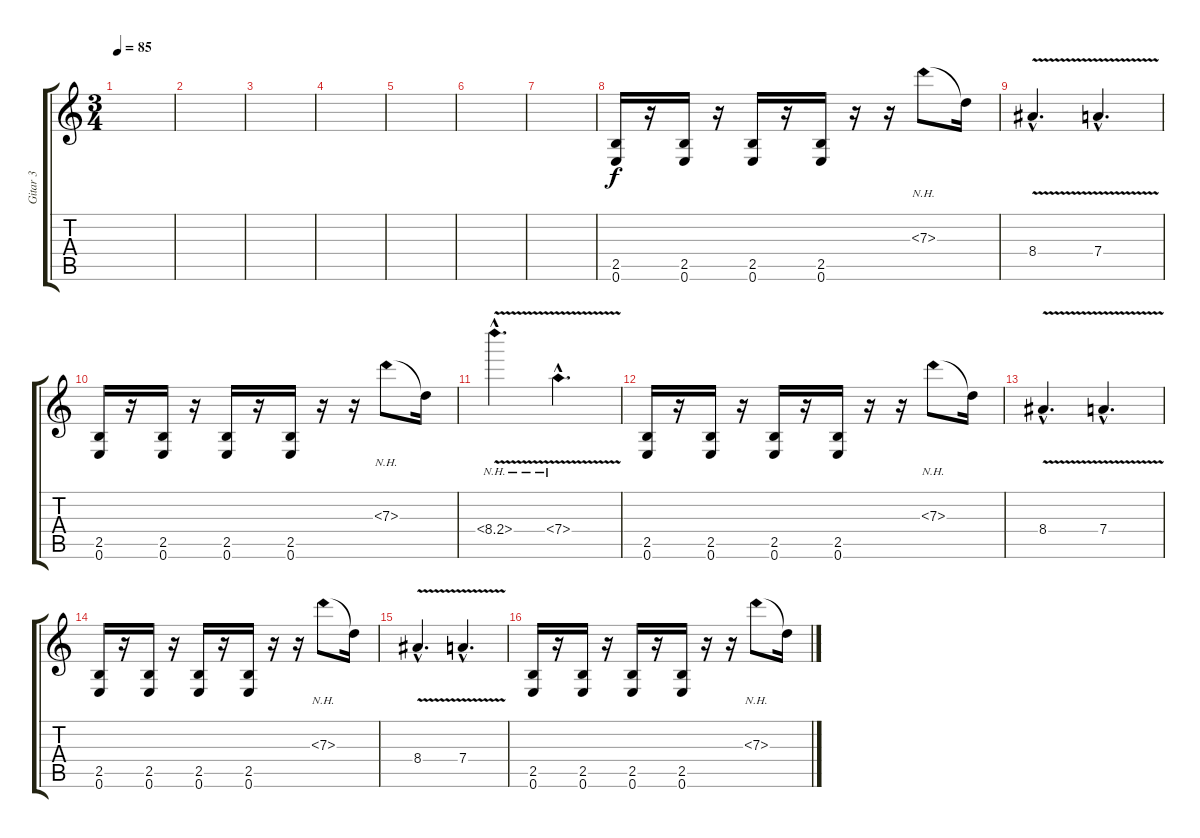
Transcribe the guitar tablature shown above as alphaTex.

\track ("Gitar 3" "Gitar 3") {instrument distortionguitar}
\staff {score tabs}
\tuning (E4 B3 G3 D3 A2 E2) {hide}
\ts (3 4)
\tempo 85
\clef g2
\ks c
|
|
|
|
|
|
|
(2.5 0.6).16 r.16 (2.5 0.6).16 r.16 (2.5 0.6).16 r.16 (2.5 0.6).16 r.16 r.16 7.3{nh}.8 7.3{t}.16 |
8.4{v hac}.4{d} 7.4{v hac}.4{d} |
(2.5 0.6).16 r.16 (2.5 0.6).16 r.16 (2.5 0.6).16 r.16 (2.5 0.6).16 r.16 r.16 7.3{nh}.8 7.3{t}.16 |
8.4{nh v hac}.4{d} 7.4{nh v hac}.4{d} |
(2.5 0.6).16 r.16 (2.5 0.6).16 r.16 (2.5 0.6).16 r.16 (2.5 0.6).16 r.16 r.16 7.3{nh}.8 7.3{t}.16 |
8.4{v hac}.4{d} 7.4{v hac}.4{d} |
(2.5 0.6).16 r.16 (2.5 0.6).16 r.16 (2.5 0.6).16 r.16 (2.5 0.6).16 r.16 r.16 7.3{nh}.8 7.3{t}.16 |
8.4{v hac}.4{d} 7.4{v hac}.4{d} |
(2.5 0.6).16 r.16 (2.5 0.6).16 r.16 (2.5 0.6).16 r.16 (2.5 0.6).16 r.16 r.16 7.3{nh}.8 7.3{t}.16
